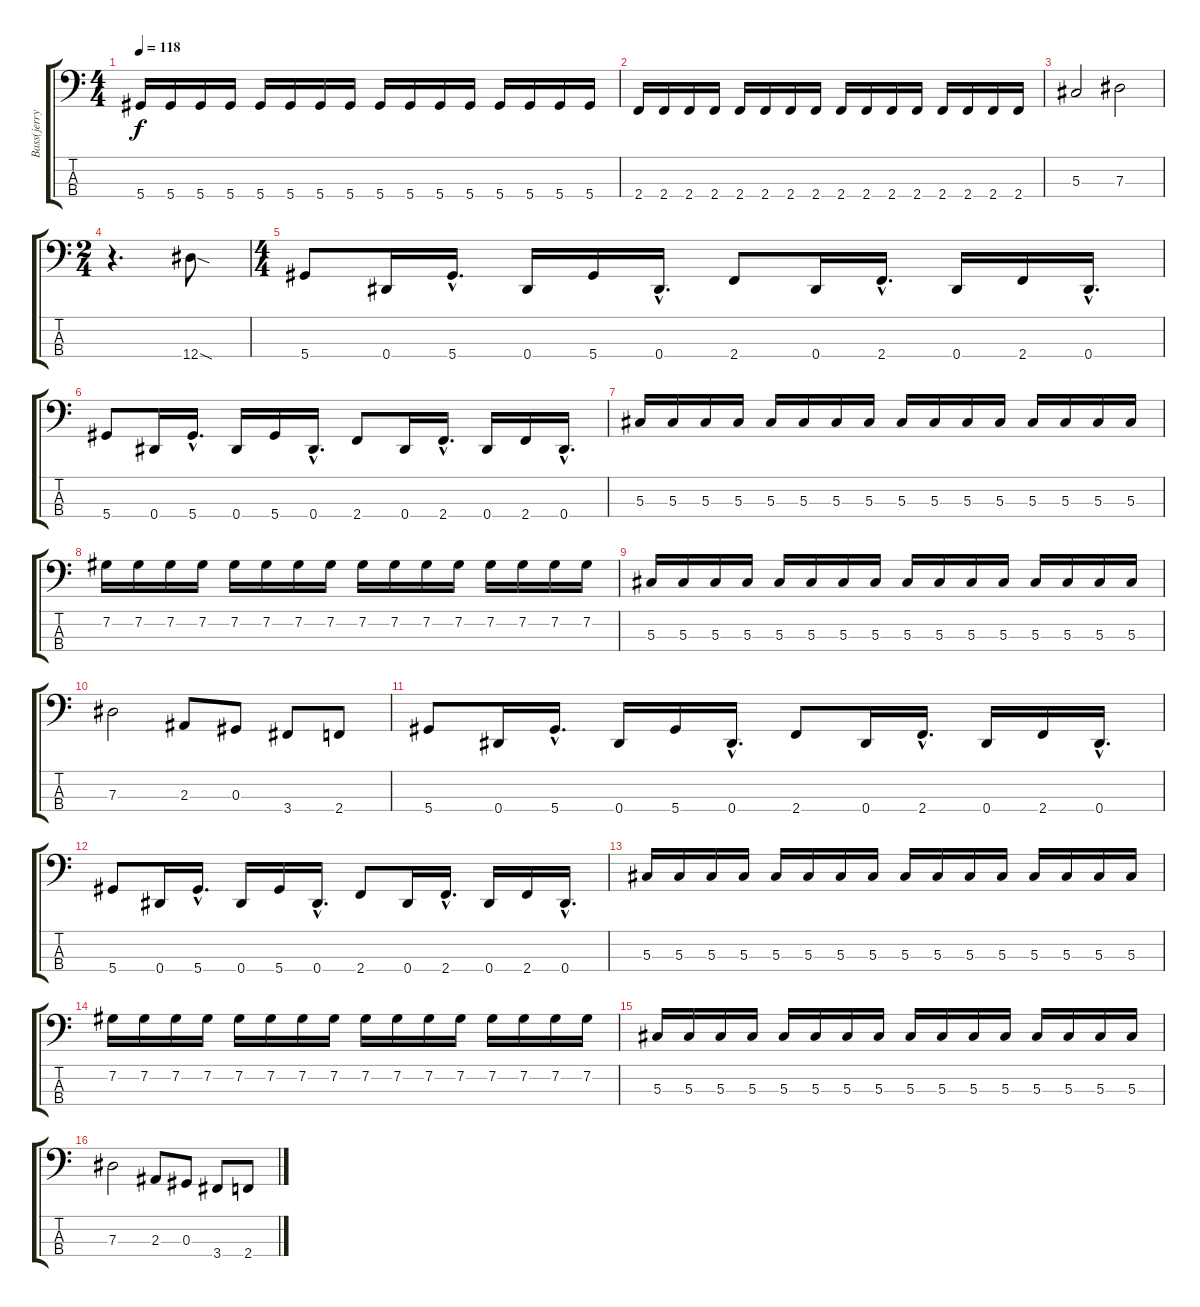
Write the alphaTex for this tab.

\track ("Bass(jerry)" "Bass(jerry") {instrument electricbassfinger}
\staff {score tabs}
\tuning (Gb2 Db2 Ab1 Eb1) {hide}
\ts (4 4)
\tempo 118
\clef f4
\ks c
5.4.16{dy f} 5.4.16 5.4.16 5.4.16 5.4.16 5.4.16 5.4.16 5.4.16 5.4.16 5.4.16 5.4.16 5.4.16 5.4.16 5.4.16 5.4.16 5.4.16 |
2.4.16 2.4.16 2.4.16 2.4.16 2.4.16 2.4.16 2.4.16 2.4.16 2.4.16 2.4.16 2.4.16 2.4.16 2.4.16 2.4.16 2.4.16 2.4.16 |
5.3.2 7.3.2 |
\ts (2 4)
r.4{d} 12.4{sod}.8 |
\ts (4 4)
5.4.8 0.4.16 5.4{hac}.16{d} 0.4.16 5.4.16 0.4{hac}.16{d} 2.4.8 0.4.16 2.4{hac}.16{d} 0.4.16 2.4.16 0.4{hac}.16{d} |
5.4.8 0.4.16 5.4{hac}.16{d} 0.4.16 5.4.16 0.4{hac}.16{d} 2.4.8 0.4.16 2.4{hac}.16{d} 0.4.16 2.4.16 0.4{hac}.16{d} |
5.3.16 5.3.16 5.3.16 5.3.16 5.3.16 5.3.16 5.3.16 5.3.16 5.3.16 5.3.16 5.3.16 5.3.16 5.3.16 5.3.16 5.3.16 5.3.16 |
7.2.16 7.2.16 7.2.16 7.2.16 7.2.16 7.2.16 7.2.16 7.2.16 7.2.16 7.2.16 7.2.16 7.2.16 7.2.16 7.2.16 7.2.16 7.2.16 |
5.3.16 5.3.16 5.3.16 5.3.16 5.3.16 5.3.16 5.3.16 5.3.16 5.3.16 5.3.16 5.3.16 5.3.16 5.3.16 5.3.16 5.3.16 5.3.16 |
7.3.2 2.3.8 0.3.8 3.4.8 2.4.8 |
5.4.8 0.4.16 5.4{hac}.16{d} 0.4.16 5.4.16 0.4{hac}.16{d} 2.4.8 0.4.16 2.4{hac}.16{d} 0.4.16 2.4.16 0.4{hac}.16{d} |
5.4.8 0.4.16 5.4{hac}.16{d} 0.4.16 5.4.16 0.4{hac}.16{d} 2.4.8 0.4.16 2.4{hac}.16{d} 0.4.16 2.4.16 0.4{hac}.16{d} |
5.3.16 5.3.16 5.3.16 5.3.16 5.3.16 5.3.16 5.3.16 5.3.16 5.3.16 5.3.16 5.3.16 5.3.16 5.3.16 5.3.16 5.3.16 5.3.16 |
7.2.16 7.2.16 7.2.16 7.2.16 7.2.16 7.2.16 7.2.16 7.2.16 7.2.16 7.2.16 7.2.16 7.2.16 7.2.16 7.2.16 7.2.16 7.2.16 |
5.3.16 5.3.16 5.3.16 5.3.16 5.3.16 5.3.16 5.3.16 5.3.16 5.3.16 5.3.16 5.3.16 5.3.16 5.3.16 5.3.16 5.3.16 5.3.16 |
7.3.2 2.3.8 0.3.8 3.4.8 2.4.8
